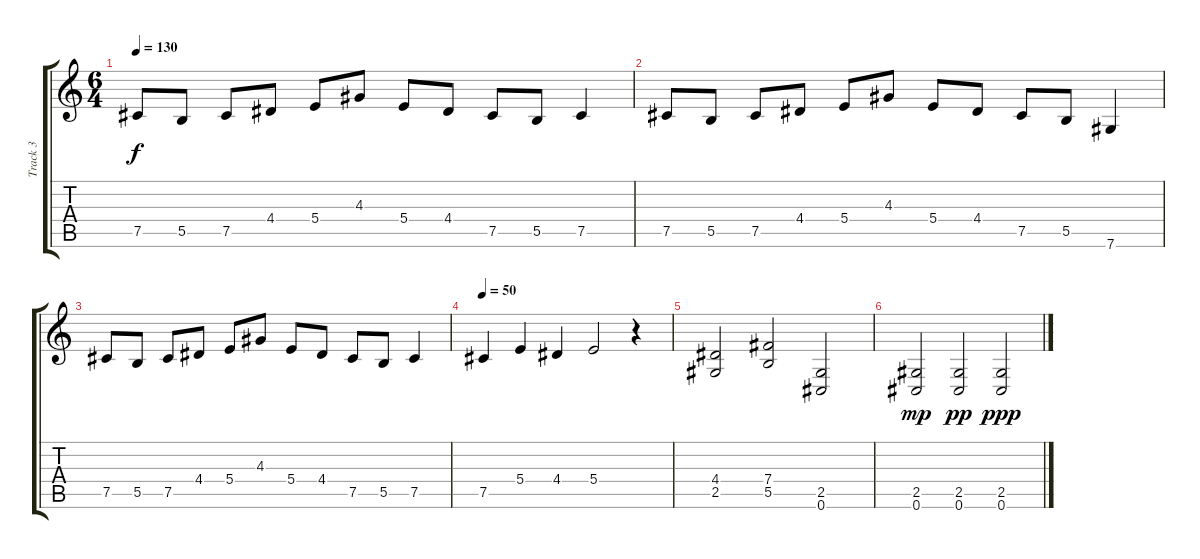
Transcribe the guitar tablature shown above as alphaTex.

\track ("Track 3" "Track 3") {instrument distortionguitar}
\staff {score tabs}
\tuning (Db4 Ab3 E3 B2 Gb2 Db2) {hide}
\ts (6 4)
\tempo 130
\clef g2
\ks c
7.5.8{dy f} 5.5.8 7.5.8 4.4.8 5.4.8 4.3.8 5.4.8 4.4.8 7.5.8 5.5.8 7.5.4 |
7.5.8 5.5.8 7.5.8 4.4.8 5.4.8 4.3.8 5.4.8 4.4.8 7.5.8 5.5.8 7.6.4 |
7.5.8 5.5.8 7.5.8 4.4.8 5.4.8 4.3.8 5.4.8 4.4.8 7.5.8 5.5.8 7.5.4 |
\tempo 50
7.5.4 5.4.4 4.4.4 5.4.2 r.4 |
(4.4 2.5).2 (7.4 5.5).2 (2.5 0.6).2 |
(2.5 0.6).2{dy mp} (2.5 0.6).2{dy pp} (2.5 0.6).2{dy ppp}
